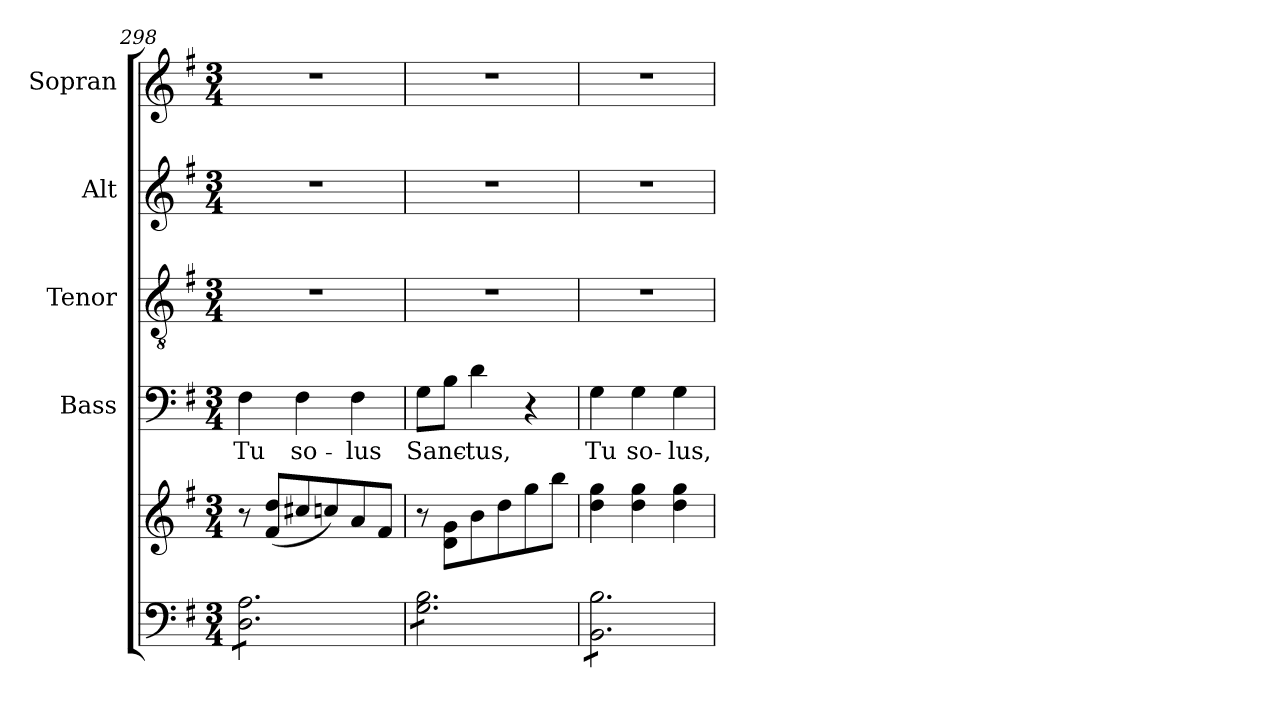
**kern	**kern	**kern	**text	**kern	**kern	**kern
*part5	*part5	*part4	*part4	*part3	*part2	*part1
*staff6	*staff5	*staff4	*staff4	*staff3	*staff2	*staff1
*	*	*I"Bass	*	*I"Tenor	*I"Alt	*I"Sopran
*	*	*I'B.	*	*I'T.	*I'A.	*I'S.
*clefF4	*clefG2	*clefF4	*	*clefGv2	*clefG2	*clefG2
*k[f#]	*k[f#]	*k[f#]	*	*k[f#]	*k[f#]	*k[f#]
*G:	*G:	*G:	*	*G:	*G:	*G:
*M3/4	*M3/4	*M3/4	*	*M3/4	*M3/4	*M3/4
=298	=298	=298	=298	=298	=298	=298
!	!	!	!LO:LY:b	!	!	!
*tremolo	*	*	*	*	*	*
8D\ 8A\L	8r	4F#\	Tu	2.r	2.r	2.r
8D\ 8A\	(<8f#/ 8dd/L	.	.	.	.	.
!	!	!	!LO:LY:b	!	!	!
8D\ 8A\	8cc#X/	4F#\	so-	.	.	.
8D\ 8A\	8ccn/)	.	.	.	.	.
!	!	!	!LO:LY:b	!	!	!
8D\ 8A\	8a/	4F#\	-lus	.	.	.
8D\ 8A\J	8f#/J	.	.	.	.	.
=299	=299	=299	=299	=299	=299	=299
!	!	!	!LO:LY:b	!	!	!
8G\ 8B\L	8r	8G\L	Sanc-	2.r	2.r	2.r
8G\ 8B\	8d\ 8g\L	8B\J	.	.	.	.
!	!	!	!LO:LY:b	!	!	!
8G\ 8B\	8b\	4d\	-tus,	.	.	.
8G\ 8B\	8dd\	.	.	.	.	.
8G\ 8B\	8gg\	4r	.	.	.	.
8G\ 8B\J	8bb\J	.	.	.	.	.
=300	=300	=300	=300	=300	=300	=300
!	!	!	!LO:LY:b	!	!	!
8BB\ 8B\L	4dd\ 4gg\	4G\	Tu	2.r	2.r	2.r
8BB\ 8B\	.	.	.	.	.	.
!	!	!	!LO:LY:b	!	!	!
8BB\ 8B\	4dd\ 4gg\	4G\	so-	.	.	.
8BB\ 8B\	.	.	.	.	.	.
!	!	!	!LO:LY:b	!	!	!
8BB\ 8B\	4dd\ 4gg\	4G\	-lus,	.	.	.
8BB\ 8B\J	.	.	.	.	.	.
*Xtremolo	*	*	*	*	*	*
=	=	=	=	=	=	=
*-	*-	*-	*-	*-	*-	*-
